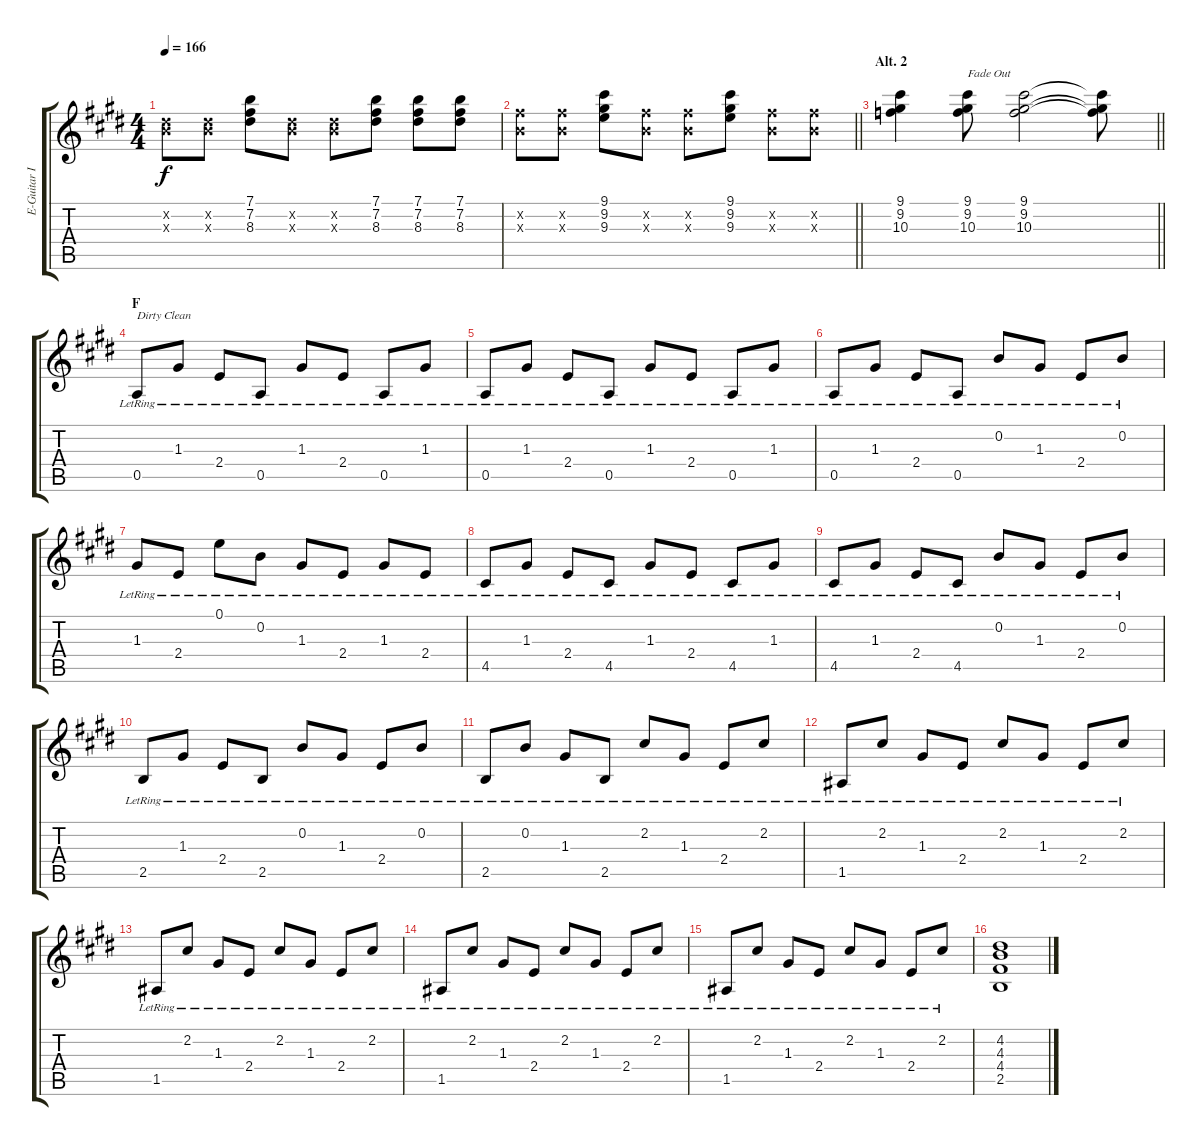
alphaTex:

\track ("E-Guitar I (Rythm)" "E-Guitar I") {instrument electricguitarclean}
\staff {score tabs}
\tuning (E4 B3 G3 D3 A2 E2) {hide}
\ts (4 4)
\tempo 166
\clef g2
\ks e
(0.2{x} 8.3{x}).8{dy f} (0.2{x} 8.3{x}).8 (7.1 7.2 8.3).8 (0.2{x} 8.3{x}).8 (0.2{x} 8.3{x}).8 (7.1 7.2 8.3).8 (7.1 7.2 8.3).8 (7.1 7.2 8.3).8 |
\barLineRight lightlight
(0.2{x} 11.3{x}).8 (0.2{x} 11.3{x}).8 (9.1 9.2 9.3).8 (0.2{x} 11.3{x}).8 (0.2{x} 11.3{x}).8 (9.1 9.2 9.3).8 (0.2{x} 11.3{x}).8 (0.2{x} 11.3{x}).8 |
\section ("" "Alt. 2")
\barLineRight lightlight
(9.1 9.2 10.3).4 (9.1 9.2 10.3).8{txt "Fade Out" volume 0} (9.1 9.2 10.3).2 (9.1{t} 9.2{t} 10.3{t}).8 |
\section ("" "F")
0.5{lr}.8{txt "Dirty Clean" volume 12 instrument electricguitarclean} 1.3{lr}.8 2.4{lr}.8 0.5{lr}.8 1.3{lr}.8 2.4{lr}.8 0.5{lr}.8 1.3{lr}.8 |
0.5{lr}.8 1.3{lr}.8 2.4{lr}.8 0.5{lr}.8 1.3{lr}.8 2.4{lr}.8 0.5{lr}.8 1.3{lr}.8 |
0.5{lr}.8 1.3{lr}.8 2.4{lr}.8 0.5{lr}.8 0.2{lr}.8 1.3{lr}.8 2.4{lr}.8 0.2{lr}.8 |
1.3{lr}.8 2.4{lr}.8 0.1{lr}.8 0.2{lr}.8 1.3{lr}.8 2.4{lr}.8 1.3{lr}.8 2.4{lr}.8 |
4.5{lr}.8 1.3{lr}.8 2.4{lr}.8 4.5{lr}.8 1.3{lr}.8 2.4{lr}.8 4.5{lr}.8 1.3{lr}.8 |
4.5{lr}.8 1.3{lr}.8 2.4{lr}.8 4.5{lr}.8 0.2{lr}.8 1.3{lr}.8 2.4{lr}.8 0.2{lr}.8 |
2.5{lr}.8 1.3{lr}.8 2.4{lr}.8 2.5{lr}.8 0.2{lr}.8 1.3{lr}.8 2.4{lr}.8 0.2{lr}.8 |
2.5{lr}.8 0.2{lr}.8 1.3{lr}.8 2.5{lr}.8 2.2{lr}.8 1.3{lr}.8 2.4{lr}.8 2.2{lr}.8 |
1.5{lr}.8 2.2{lr}.8 1.3{lr}.8 2.4{lr}.8 2.2{lr}.8 1.3{lr}.8 2.4{lr}.8 2.2{lr}.8 |
1.5{lr}.8 2.2{lr}.8 1.3{lr}.8 2.4{lr}.8 2.2{lr}.8 1.3{lr}.8 2.4{lr}.8 2.2{lr}.8 |
1.5{lr}.8 2.2{lr}.8 1.3{lr}.8 2.4{lr}.8 2.2{lr}.8 1.3{lr}.8 2.4{lr}.8 2.2{lr}.8 |
1.5{lr}.8 2.2{lr}.8 1.3{lr}.8 2.4{lr}.8 2.2{lr}.8 1.3{lr}.8 2.4{lr}.8 2.2{lr}.8 |
(4.2 4.3 4.4 2.5).1
